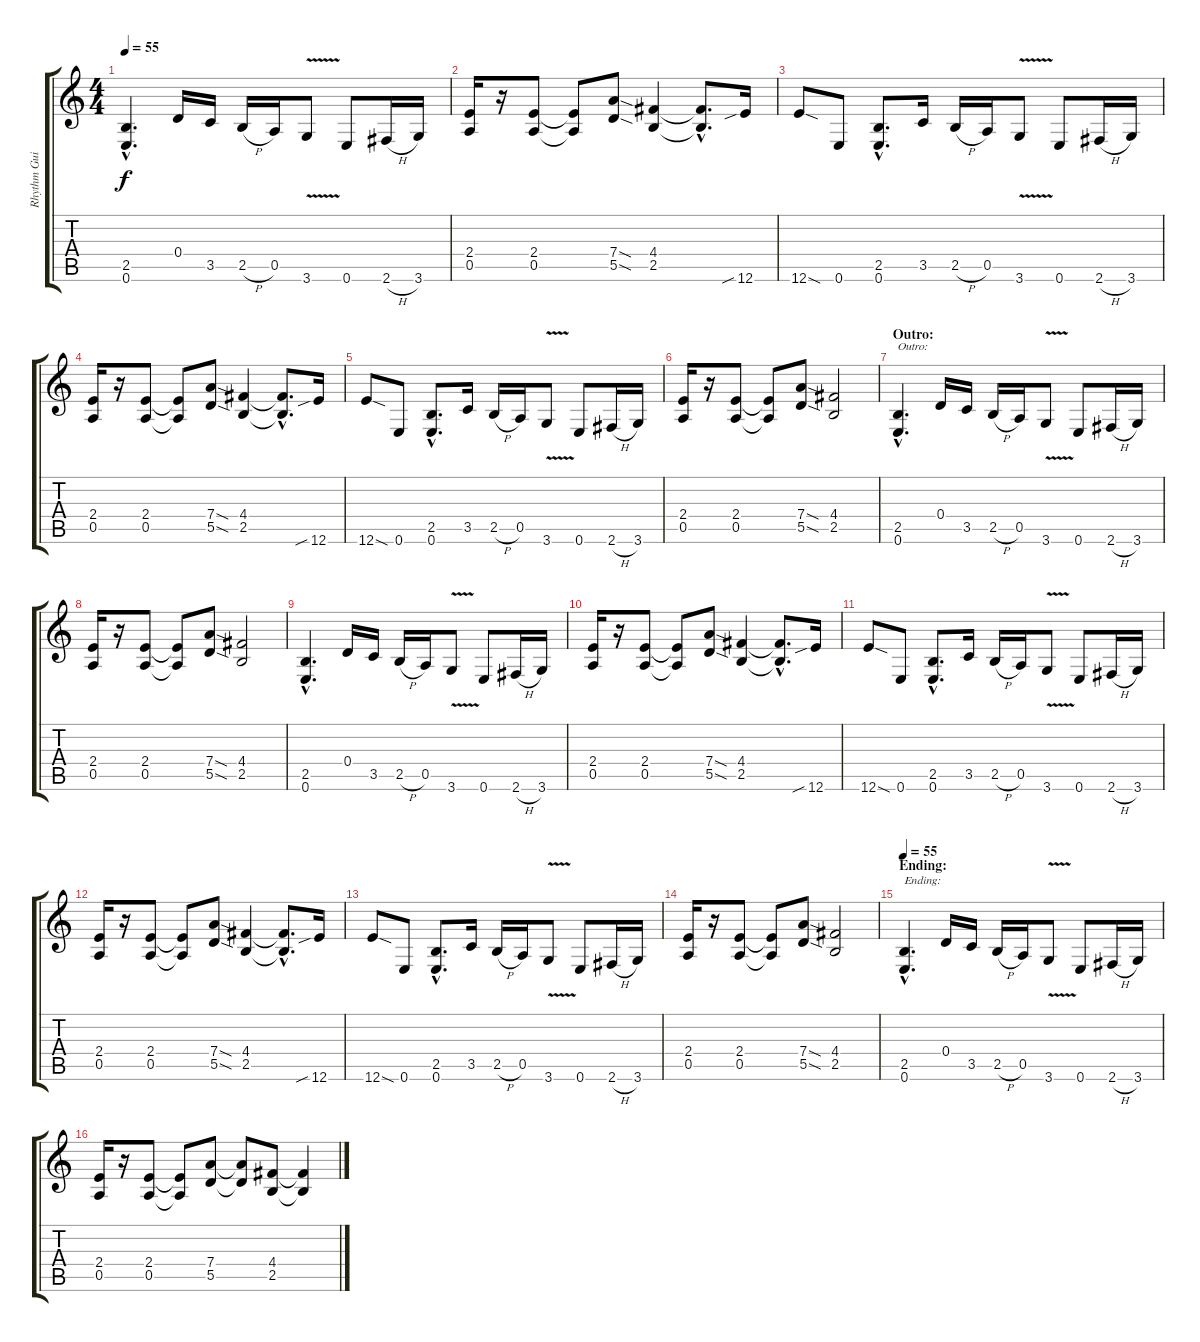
\track ("Rhythm Guitar 1" "Rhythm Gui") {instrument overdrivenguitar}
\staff {score tabs}
\tuning (E4 B3 G3 D3 A2 E2) {hide}
\ts (4 4)
\tempo 55
\clef g2
\ks c
(2.5{hac} 0.6{hac}).4{d dy f} 0.4.16 3.5.16 2.5{h}.16 0.5.16 3.6{v}.8 0.6.8 2.6{h}.16 3.6.16 |
(2.4 0.5).16 r.16 (2.4 0.5).8 (2.4{t} 0.5{t}).8 (7.4{sod} 5.5{sod}).8 (4.4 2.5).4 (4.4{hac t} 2.5{hac t}).8{d} 12.6{sib}.16 |
12.6{sod}.8 0.6.8 (2.5{hac} 0.6{hac}).8{d} 3.5.16 2.5{h}.16 0.5.16 3.6{v}.8 0.6.8 2.6{h}.16 3.6.16 |
(2.4 0.5).16 r.16 (2.4 0.5).8 (2.4{t} 0.5{t}).8 (7.4{sod} 5.5{sod}).8 (4.4 2.5).4 (4.4{hac t} 2.5{hac t}).8{d} 12.6{sib}.16 |
12.6{sod}.8 0.6.8 (2.5{hac} 0.6{hac}).8{d} 3.5.16 2.5{h}.16 0.5.16 3.6{v}.8 0.6.8 2.6{h}.16 3.6.16 |
(2.4 0.5).16 r.16 (2.4 0.5).8 (2.4{t} 0.5{t}).8 (7.4{sod} 5.5{sod}).8 (4.4 2.5).2 |
\section ("" "Outro:")
(2.5{hac} 0.6{hac}).4{d txt "Outro:"} 0.4.16 3.5.16 2.5{h}.16 0.5.16 3.6{v}.8 0.6.8 2.6{h}.16 3.6.16 |
(2.4 0.5).16 r.16 (2.4 0.5).8 (2.4{t} 0.5{t}).8 (7.4{sod} 5.5{sod}).8 (4.4 2.5).2 |
(2.5{hac} 0.6{hac}).4{d} 0.4.16 3.5.16 2.5{h}.16 0.5.16 3.6{v}.8 0.6.8 2.6{h}.16 3.6.16 |
(2.4 0.5).16 r.16 (2.4 0.5).8 (2.4{t} 0.5{t}).8 (7.4{sod} 5.5{sod}).8 (4.4 2.5).4 (4.4{hac t} 2.5{hac t}).8{d} 12.6{sib}.16 |
12.6{sod}.8 0.6.8 (2.5{hac} 0.6{hac}).8{d} 3.5.16 2.5{h}.16 0.5.16 3.6{v}.8 0.6.8 2.6{h}.16 3.6.16 |
(2.4 0.5).16 r.16 (2.4 0.5).8 (2.4{t} 0.5{t}).8 (7.4{sod} 5.5{sod}).8 (4.4 2.5).4 (4.4{hac t} 2.5{hac t}).8{d} 12.6{sib}.16 |
12.6{sod}.8 0.6.8 (2.5{hac} 0.6{hac}).8{d} 3.5.16 2.5{h}.16 0.5.16 3.6{v}.8 0.6.8 2.6{h}.16 3.6.16 |
(2.4 0.5).16 r.16 (2.4 0.5).8 (2.4{t} 0.5{t}).8 (7.4{sod} 5.5{sod}).8 (4.4 2.5).2 |
\section ("" "Ending:")
\tempo 55
(2.5{hac} 0.6{hac}).4{d txt "Ending:"} 0.4.16 3.5.16 2.5{h}.16 0.5.16 3.6{v}.8 0.6.8 2.6{h}.16 3.6.16 |
(2.4 0.5).16 r.16 (2.4 0.5).8 (2.4{t} 0.5{t}).8 (7.4 5.5).8 (7.4{t} 5.5{t}).8 (4.4 2.5).8 (4.4{t} 2.5{t}).4
